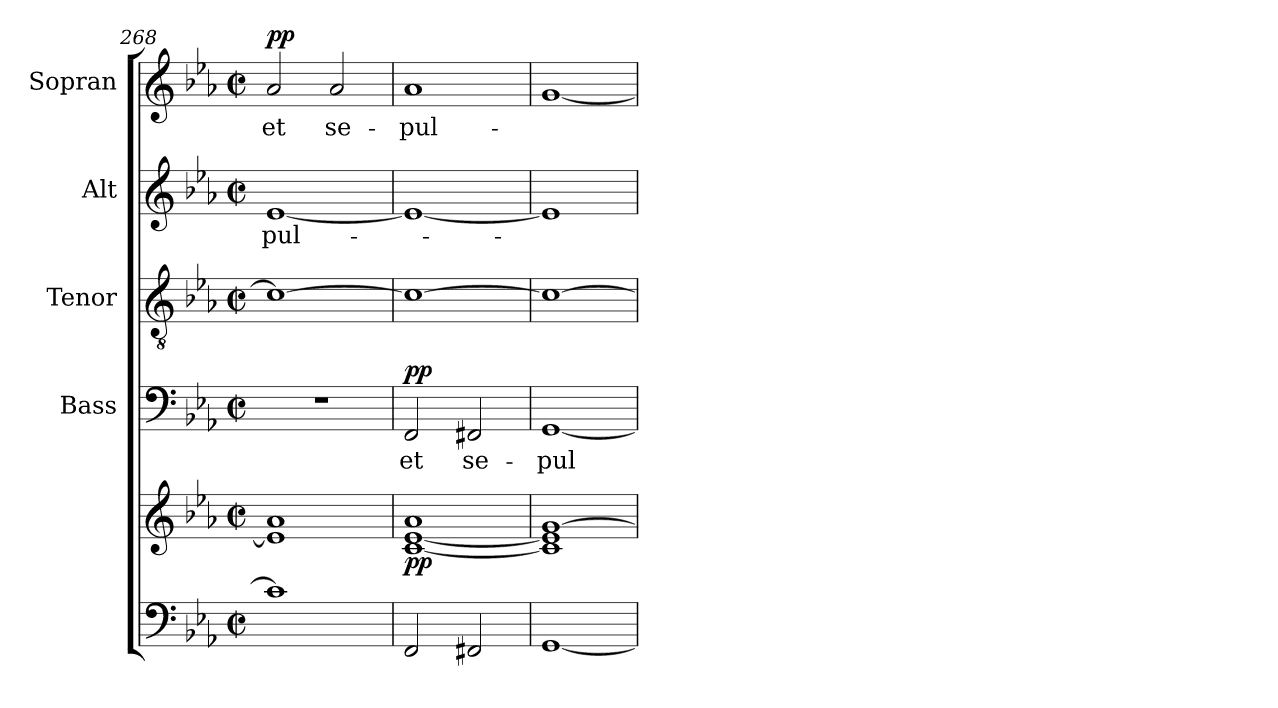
**kern	**kern	**dynam	**kern	**text	**dynam	**kern	**kern	**text	**kern	**text	**dynam
*part5	*part5	*part5	*part4	*part4	*part4	*part3	*part2	*part2	*part1	*part1	*part1
*staff6	*staff5	*staff5/6	*staff4	*staff4	*staff4	*staff3	*staff2	*staff2	*staff1	*staff1	*staff1
*	*	*	*I"Bass	*	*	*I"Tenor	*I"Alt	*	*I"Sopran	*	*
*	*	*	*I'B.	*	*	*I'T.	*I'A.	*	*I'S.	*	*
*clefF4	*clefG2	*	*clefF4	*	*	*clefGv2	*clefG2	*	*clefG2	*	*
*k[b-e-a-]	*k[b-e-a-]	*	*k[b-e-a-]	*	*	*k[b-e-a-]	*k[b-e-a-]	*	*k[b-e-a-]	*	*
*E-:	*E-:	*	*E-:	*	*	*E-:	*E-:	*	*E-:	*	*
*M2/2	*M2/2	*	*M2/2	*	*	*M2/2	*M2/2	*	*M2/2	*	*
*met(c|)	*met(c|)	*	*met(c|)	*	*	*met(c|)	*met(c|)	*	*met(c|)	*	*
=268	=268	=268	=268	=268	=268	=268	=268	=268	=268	=268	=268
!	!	!	!	!	!	!	!	!LO:LY:b	!	!LO:LY:b	!LO:DY:a
1c]	1e-] 1a-	.	1r	.	.	1c_	[1e-	-pul-	2a-/	et	pp
!	!	!	!	!	!	!	!	!	!	!LO:LY:b	!
.	.	.	.	.	.	.	.	.	2a-/	se-	.
=269	=269	=269	=269	=269	=269	=269	=269	=269	=269	=269	=269
!	!	!LO:DY:b	!	!LO:LY:b	!LO:DY:a	!	!	!	!	!LO:LY:b	!
2FF/	[1c [1e- 1a-	pp	2FF/	et	pp	1c_	1e-_	.	1a-	-pul-	.
!	!	!	!	!LO:LY:b	!	!	!	!	!	!	!
2FF#X/	.	.	2FF#X/	se-	.	.	.	.	.	.	.
=270	=270	=270	=270	=270	=270	=270	=270	=270	=270	=270	=270
!	!	!	!	!LO:LY:b	!	!	!	!	!	!	!
[1GG	1c] 1e-] [1g	.	[1GG	-pul-	.	1c_	1e-]	.	[1g	.	.
=	=	=	=	=	=	=	=	=	=	=	=
*-	*-	*-	*-	*-	*-	*-	*-	*-	*-	*-	*-
